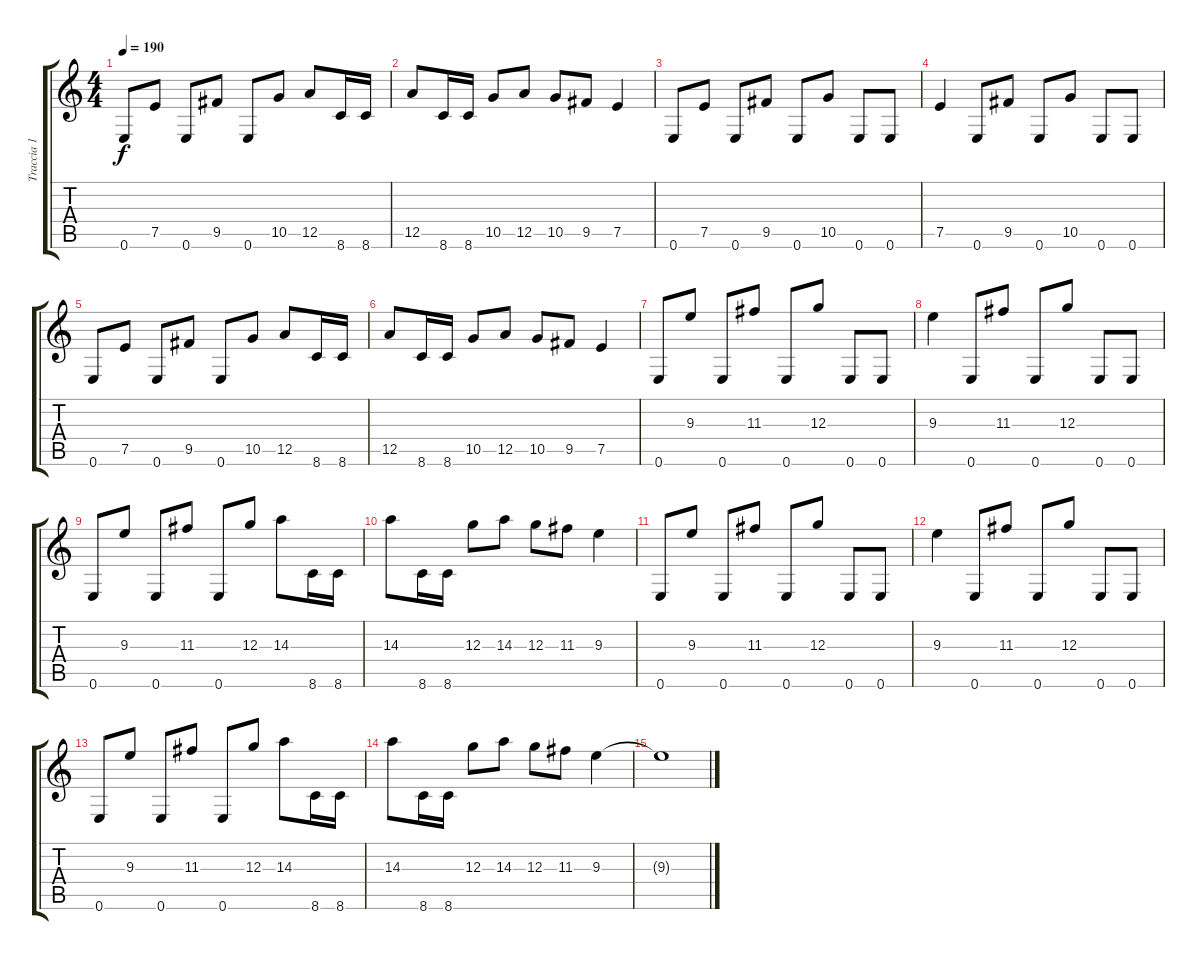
\track ("Traccia 1" "Traccia 1") {instrument distortionguitar}
\staff {score tabs}
\tuning (E4 B3 G3 D3 A2 E2) {hide}
\ts (4 4)
\tempo 190
\clef g2
\ks c
0.6.8{dy f} 7.5.8 0.6.8 9.5.8 0.6.8 10.5.8 12.5.8 8.6.16 8.6.16 |
12.5.8 8.6.16 8.6.16 10.5.8 12.5.8 10.5.8 9.5.8 7.5.4 |
0.6.8 7.5.8 0.6.8 9.5.8 0.6.8 10.5.8 0.6.8 0.6.8 |
7.5.4 0.6.8 9.5.8 0.6.8 10.5.8 0.6.8 0.6.8 |
0.6.8 7.5.8 0.6.8 9.5.8 0.6.8 10.5.8 12.5.8 8.6.16 8.6.16 |
12.5.8 8.6.16 8.6.16 10.5.8 12.5.8 10.5.8 9.5.8 7.5.4 |
0.6.8 9.3.8 0.6.8 11.3.8 0.6.8 12.3.8 0.6.8 0.6.8 |
9.3.4 0.6.8 11.3.8 0.6.8 12.3.8 0.6.8 0.6.8 |
0.6.8 9.3.8 0.6.8 11.3.8 0.6.8 12.3.8 14.3.8 8.6.16 8.6.16 |
14.3.8 8.6.16 8.6.16 12.3.8 14.3.8 12.3.8 11.3.8 9.3.4 |
0.6.8 9.3.8 0.6.8 11.3.8 0.6.8 12.3.8 0.6.8 0.6.8 |
9.3.4 0.6.8 11.3.8 0.6.8 12.3.8 0.6.8 0.6.8 |
0.6.8 9.3.8 0.6.8 11.3.8 0.6.8 12.3.8 14.3.8 8.6.16 8.6.16 |
14.3.8 8.6.16 8.6.16 12.3.8 14.3.8 12.3.8 11.3.8 9.3.4 |
9.3{t}.1
